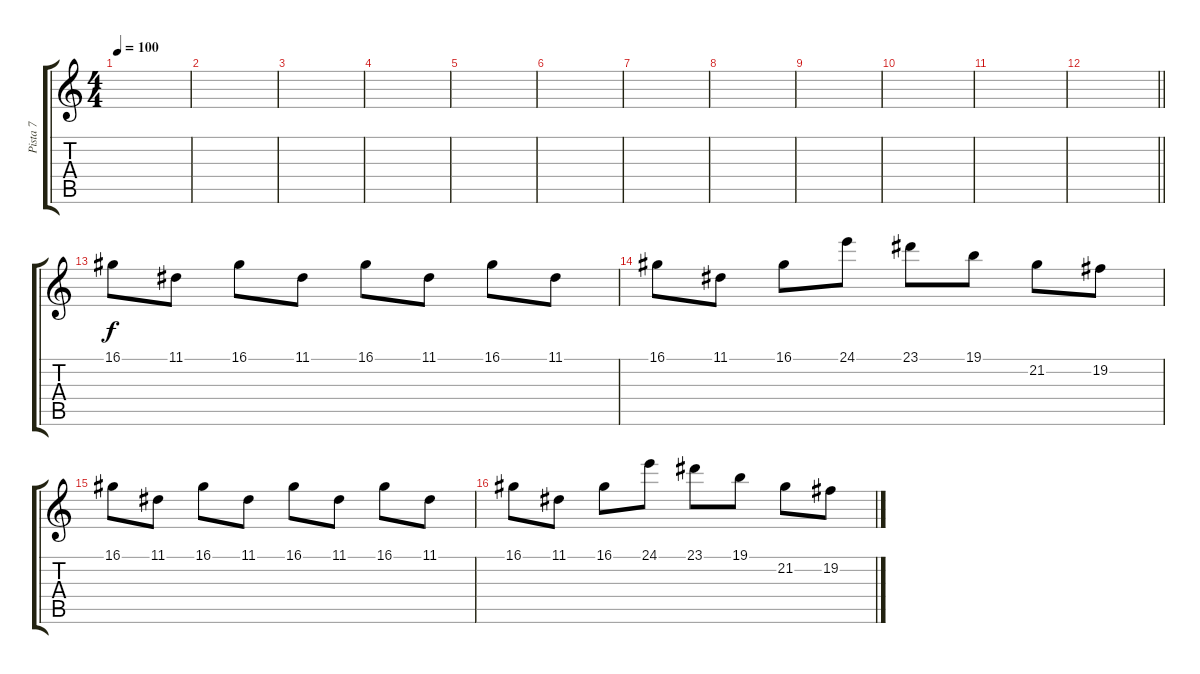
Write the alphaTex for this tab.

\track ("Pista 7" "Pista 7") {instrument celesta}
\staff {score tabs}
\tuning (E4 B3 G3 D3 A2 E2) {hide}
\ts (4 4)
\tempo 100
\clef g2
\ks c
|
|
|
|
|
|
|
|
|
|
|
\barLineRight lightlight
|
16.1.8 11.1.8 16.1.8 11.1.8 16.1.8 11.1.8 16.1.8 11.1.8 |
16.1.8 11.1.8 16.1.8 24.1.8 23.1.8 19.1.8 21.2.8 19.2.8 |
16.1.8 11.1.8 16.1.8 11.1.8 16.1.8 11.1.8 16.1.8 11.1.8 |
16.1.8 11.1.8 16.1.8 24.1.8 23.1.8 19.1.8 21.2.8 19.2.8
